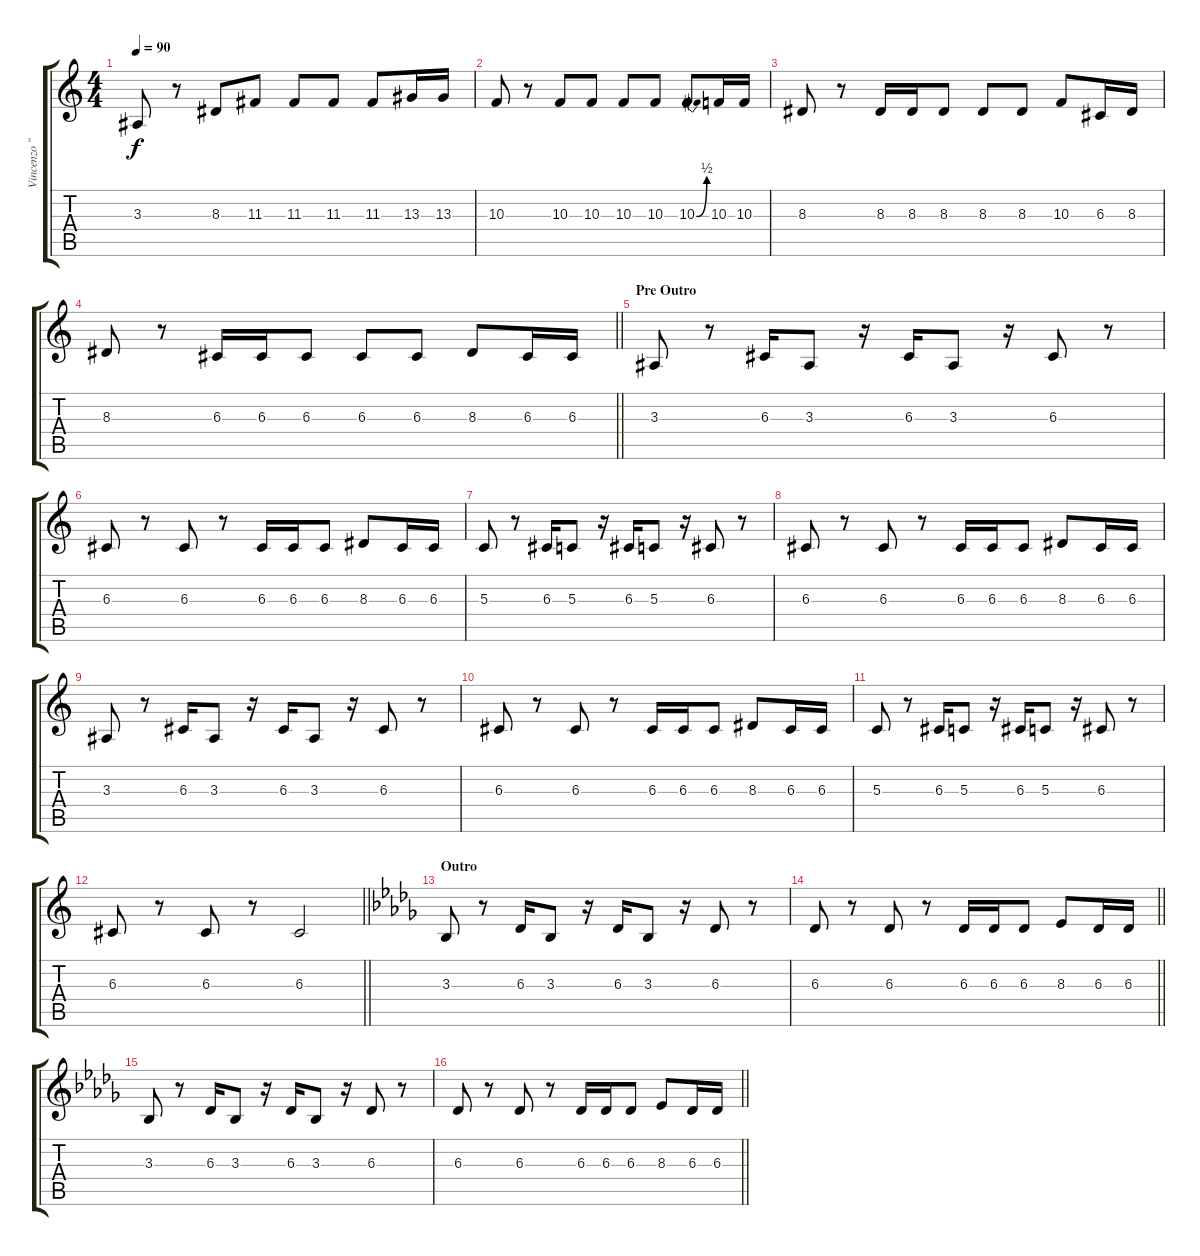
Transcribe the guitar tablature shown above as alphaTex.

\track ("Vincenzo \"Vinx\" Cristi (Vocals)" "Vincenzo \"") {instrument oboe}
\staff {score tabs}
\tuning (E4 B3 G3 D3 A2 E2) {hide}
\ts (4 4)
\tempo 90
\clef g2
\ks c
3.3.8{dy f} r.8 8.3.8 11.3.8 11.3.8 11.3.8 11.3.8 13.3.16 13.3.16 |
10.3.8 r.8 10.3.8 10.3.8 10.3.8 10.3.8 10.3{be (bend 0 0 60 2)}.8 10.3.16 10.3.16 |
8.3.8 r.8 8.3.16 8.3.16 8.3.8 8.3.8 8.3.8 10.3.8 6.3.16 8.3.16 |
\barLineRight lightlight
8.3.8 r.8 6.3.16 6.3.16 6.3.8 6.3.8 6.3.8 8.3.8 6.3.16 6.3.16 |
\section ("" "Pre Outro")
3.3.8 r.8 6.3.16 3.3.8 r.16 6.3.16 3.3.8 r.16 6.3.8 r.8 |
6.3.8 r.8 6.3.8 r.8 6.3.16 6.3.16 6.3.8 8.3.8 6.3.16 6.3.16 |
5.3.8 r.8 6.3.16 5.3.8 r.16 6.3.16 5.3.8 r.16 6.3.8 r.8 |
6.3.8 r.8 6.3.8 r.8 6.3.16 6.3.16 6.3.8 8.3.8 6.3.16 6.3.16 |
3.3.8 r.8 6.3.16 3.3.8 r.16 6.3.16 3.3.8 r.16 6.3.8 r.8 |
6.3.8 r.8 6.3.8 r.8 6.3.16 6.3.16 6.3.8 8.3.8 6.3.16 6.3.16 |
5.3.8 r.8 6.3.16 5.3.8 r.16 6.3.16 5.3.8 r.16 6.3.8 r.8 |
\barLineRight lightlight
6.3.8 r.8 6.3.8 r.8 6.3.2 |
\section ("" "Outro")
\ks db
3.3.8 r.8 6.3.16 3.3.8 r.16 6.3.16 3.3.8 r.16 6.3.8 r.8 |
\barLineRight lightlight
6.3.8 r.8 6.3.8 r.8 6.3.16 6.3.16 6.3.8 8.3.8 6.3.16 6.3.16 |
3.3.8 r.8 6.3.16 3.3.8 r.16 6.3.16 3.3.8 r.16 6.3.8 r.8 |
\barLineRight lightlight
6.3.8 r.8 6.3.8 r.8 6.3.16 6.3.16 6.3.8 8.3.8 6.3.16 6.3.16
